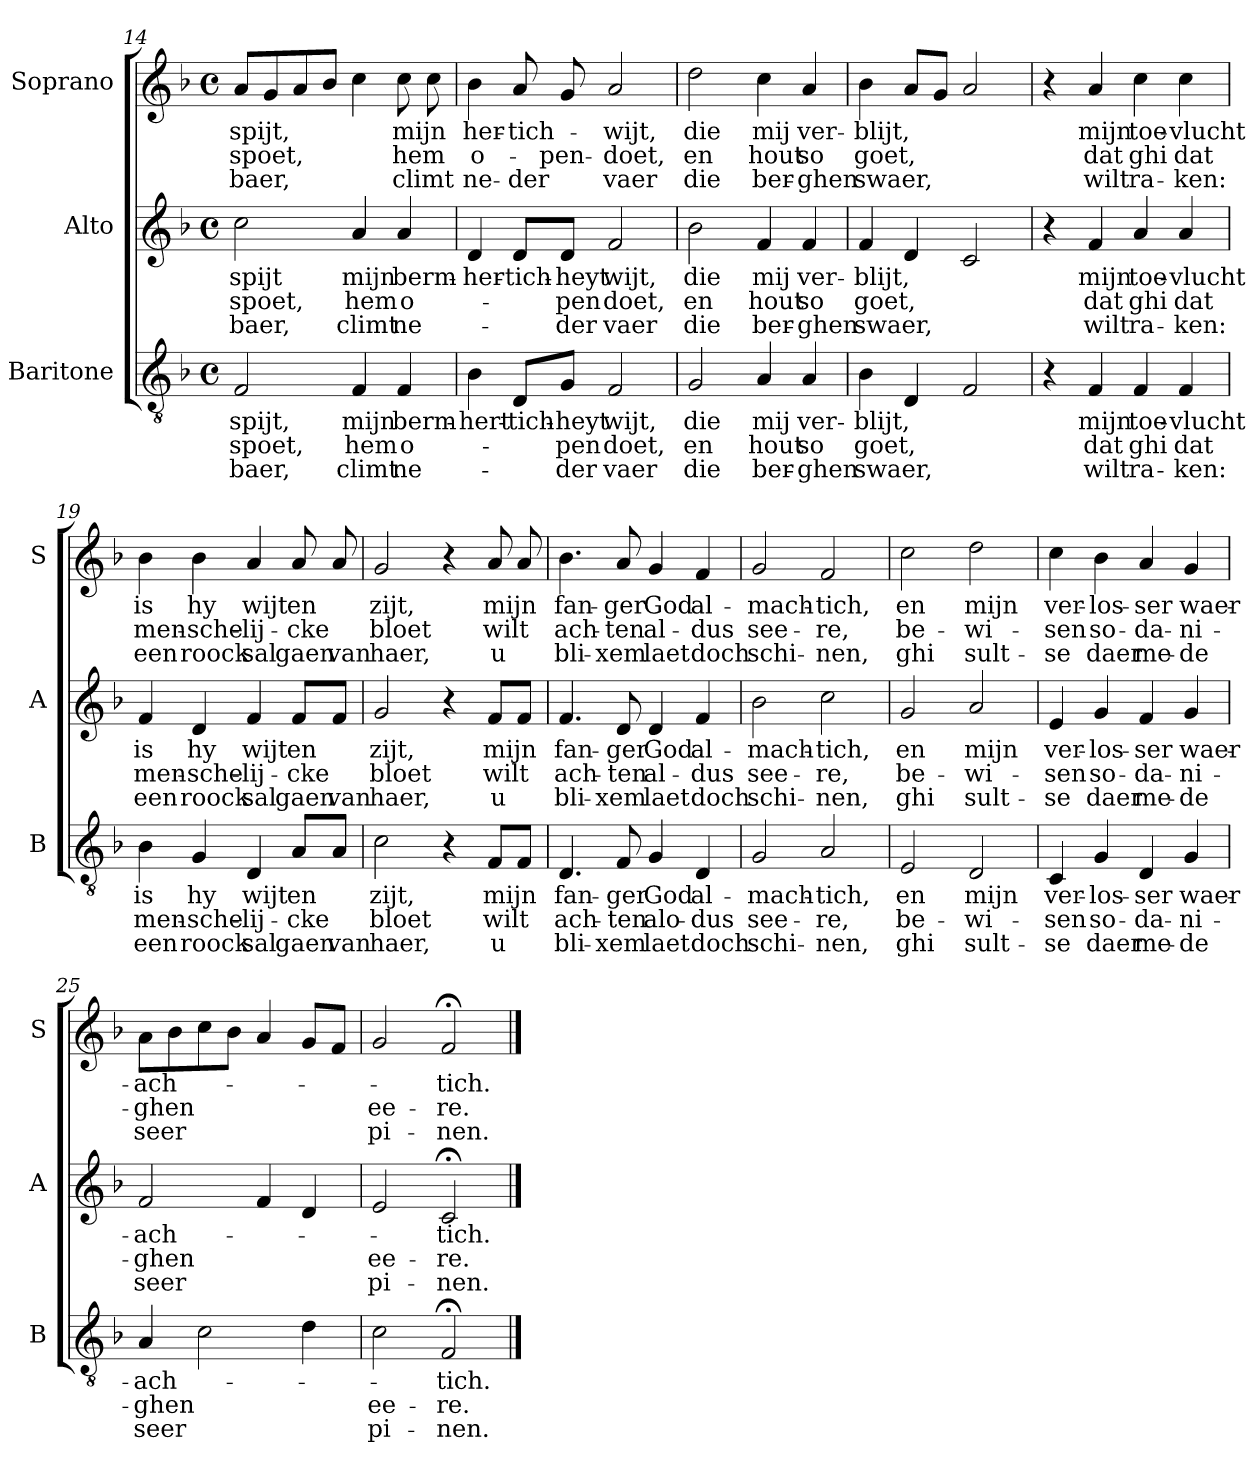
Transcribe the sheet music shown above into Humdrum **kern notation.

**kern	**text	**text	**text	**kern	**text	**text	**text	**kern	**text	**text	**text
*part3	*part3	*part3	*part3	*part2	*part2	*part2	*part2	*part1	*part1	*part1	*part1
*staff3	*staff3	*staff3	*staff3	*staff2	*staff2	*staff2	*staff2	*staff1	*staff1	*staff1	*staff1
*I"Baritone	*	*	*	*I"Alto	*	*	*	*I"Soprano	*	*	*
*I'B	*	*	*	*I'A	*	*	*	*I'S	*	*	*
!!LO:LB:g=z
*clefGv2	*	*	*	*clefG2	*	*	*	*clefG2	*	*	*
*k[b-]	*	*	*	*k[b-]	*	*	*	*k[b-]	*	*	*
*F:	*	*	*	*F:	*	*	*	*F:	*	*	*
*M4/4	*	*	*	*M4/4	*	*	*	*M4/4	*	*	*
*met(c)	*	*	*	*met(c)	*	*	*	*met(c)	*	*	*
=14	=14	=14	=14	=14	=14	=14	=14	=14	=14	=14	=14
!	!LO:LY:b	!LO:LY:b	!LO:LY:b	!	!LO:LY:b	!LO:LY:b	!LO:LY:b	!	!LO:LY:b	!LO:LY:b	!LO:LY:b
2F/	-spijt,	spoet,	-baer,	2cc\	-spijt	spoet,	-baer,	8a/L	-spijt,	spoet,	baer,
.	.	.	.	.	.	.	.	8g/	.	.	.
.	.	.	.	.	.	.	.	8a/	.	.	.
.	.	.	.	.	.	.	.	8b-/J	.	.	.
!	!LO:LY:b	!LO:LY:b	!LO:LY:b	!	!LO:LY:b	!LO:LY:b	!LO:LY:b	!	!	!	!
4F/	mijn	hem	climt	4a/	mijn	hem	climt	4cc\	.	.	.
!	!LO:LY:b	!LO:LY:b	!LO:LY:b	!	!LO:LY:b	!LO:LY:b	!LO:LY:b	!	!LO:LY:b	!LO:LY:b	!LO:LY:b
4F/	berm-	o-	ne-	4a/	berm-	o-	ne-	8cc\	mijn	hem	climt
.	.	.	.	.	.	.	.	8cc\	.	.	.
=15	=15	=15	=15	=15	=15	=15	=15	=15	=15	=15	=15
!	!LO:LY:b	!	!	!	!LO:LY:b	!	!	!	!LO:LY:b	!LO:LY:b	!LO:LY:b
4B-\	-hert-	.	.	4d/	-her-	.	.	4b-\	-her-	o-	ne-
!	!LO:LY:b	!	!	!	!LO:LY:b	!	!	!	!LO:LY:b	!	!LO:LY:b
8D/L	-tich-	.	.	8d/L	-tich-	.	.	8a/	-tich-	.	-der
!	!LO:LY:b	!LO:LY:b	!LO:LY:b	!	!LO:LY:b	!LO:LY:b	!LO:LY:b	!	!	!LO:LY:b	!
8G/J	-heyt	-pen	-der	8d/J	-heyt	-pen	-der	8g/	.	-pen-	.
!	!LO:LY:b	!LO:LY:b	!LO:LY:b	!	!LO:LY:b	!LO:LY:b	!LO:LY:b	!	!LO:LY:b	!LO:LY:b	!LO:LY:b
2F/	wijt,	doet,	vaer	2f/	wijt,	doet,	vaer	2a/	wijt,	-doet,	vaer
=16	=16	=16	=16	=16	=16	=16	=16	=16	=16	=16	=16
!	!LO:LY:b	!LO:LY:b	!LO:LY:b	!	!LO:LY:b	!LO:LY:b	!LO:LY:b	!	!LO:LY:b	!LO:LY:b	!LO:LY:b
2G/	die	en	die	2b-\	die	en	die	2dd\	die	en	die
!	!LO:LY:b	!LO:LY:b	!LO:LY:b	!	!LO:LY:b	!LO:LY:b	!LO:LY:b	!	!LO:LY:b	!LO:LY:b	!LO:LY:b
4A/	mij	hout	ber-	4f/	mij	hout	ber-	4cc\	mij	hout	ber-
!	!LO:LY:b	!LO:LY:b	!LO:LY:b	!	!LO:LY:b	!LO:LY:b	!LO:LY:b	!	!LO:LY:b	!LO:LY:b	!LO:LY:b
4A/	ver-	so	-ghen	4f/	ver-	so	-ghen	4a/	ver-	so	-ghen
=17	=17	=17	=17	=17	=17	=17	=17	=17	=17	=17	=17
!	!LO:LY:b	!LO:LY:b	!LO:LY:b	!	!LO:LY:b	!LO:LY:b	!LO:LY:b	!	!LO:LY:b	!LO:LY:b	!LO:LY:b
4B-\	-blijt,	goet,	swaer,	4f/	-blijt,	goet,	swaer,	4b-\	-blijt,	goet,	swaer,
4D/	.	.	.	4d/	.	.	.	8a/L	.	.	.
.	.	.	.	.	.	.	.	8g/J	.	.	.
2F/	.	.	.	2c/	.	.	.	2a/	.	.	.
!!LO:LB:g=z
=18	=18	=18	=18	=18	=18	=18	=18	=18	=18	=18	=18
4r	.	.	.	4r	.	.	.	4r	.	.	.
!	!LO:LY:b	!LO:LY:b	!LO:LY:b	!	!LO:LY:b	!LO:LY:b	!LO:LY:b	!	!LO:LY:b	!LO:LY:b	!LO:LY:b
4F/	mijn	dat	wilt	4f/	mijn	dat	wilt	4a/	mijn	dat	wilt
!	!LO:LY:b	!LO:LY:b	!LO:LY:b	!	!LO:LY:b	!LO:LY:b	!LO:LY:b	!	!LO:LY:b	!LO:LY:b	!LO:LY:b
4F/	toe-	ghi	ra-	4a/	toe-	ghi	ra-	4cc\	toe-	ghi	ra-
!	!LO:LY:b	!LO:LY:b	!LO:LY:b	!	!LO:LY:b	!LO:LY:b	!LO:LY:b	!	!LO:LY:b	!LO:LY:b	!LO:LY:b
4F/	-vlucht	dat	-ken:	4a/	-vlucht	dat	-ken:	4cc\	-vlucht	dat	-ken:
=19	=19	=19	=19	=19	=19	=19	=19	=19	=19	=19	=19
!	!LO:LY:b	!LO:LY:b	!LO:LY:b	!	!LO:LY:b	!LO:LY:b	!LO:LY:b	!	!LO:LY:b	!LO:LY:b	!LO:LY:b
4B-\	is	men-	een	4f/	is	men-	een	4b-\	is	men-	een
!	!LO:LY:b	!LO:LY:b	!LO:LY:b	!	!LO:LY:b	!LO:LY:b	!LO:LY:b	!	!LO:LY:b	!LO:LY:b	!LO:LY:b
4G/	hy	-sche-	roock	4d/	hy	-sche-	roock	4b-\	hy	-sche-	roock
!	!LO:LY:b	!LO:LY:b	!LO:LY:b	!	!LO:LY:b	!LO:LY:b	!LO:LY:b	!	!LO:LY:b	!LO:LY:b	!LO:LY:b
4D/	wijt	-lij-	sal	4f/	wijt	-lij-	sal	4a/	wijt	-lij-	sal
!	!LO:LY:b	!LO:LY:b	!LO:LY:b	!	!LO:LY:b	!LO:LY:b	!LO:LY:b	!	!LO:LY:b	!LO:LY:b	!LO:LY:b
8A/L	en	-cke	gaen	8f/L	en	-cke	gaen	8a/	en	-cke	gaen
!	!	!	!LO:LY:b	!	!	!	!LO:LY:b	!	!	!	!LO:LY:b
8A/J	.	.	van	8f/J	.	.	van	8a/	.	.	van
=20	=20	=20	=20	=20	=20	=20	=20	=20	=20	=20	=20
!	!LO:LY:b	!LO:LY:b	!LO:LY:b	!	!LO:LY:b	!LO:LY:b	!LO:LY:b	!	!LO:LY:b	!LO:LY:b	!LO:LY:b
2c\	zijt,	bloet	haer,	2g/	zijt,	bloet	haer,	2g/	zijt,	bloet	haer,
4r	.	.	.	4r	.	.	.	4r	.	.	.
!	!LO:LY:b	!LO:LY:b	!LO:LY:b	!	!LO:LY:b	!LO:LY:b	!LO:LY:b	!	!LO:LY:b	!LO:LY:b	!LO:LY:b
8F/L	mijn	wilt	u	8f/L	mijn	wilt	u	8a/	mijn	wilt	u
8F/J	.	.	.	8f/J	.	.	.	8a/	.	.	.
=21	=21	=21	=21	=21	=21	=21	=21	=21	=21	=21	=21
!	!LO:LY:b	!LO:LY:b	!LO:LY:b	!	!LO:LY:b	!LO:LY:b	!LO:LY:b	!	!LO:LY:b	!LO:LY:b	!LO:LY:b
4.D/	-fan-	ach-	bli-	4.f/	-fan-	ach-	bli-	4.b-\	-fan-	ach-	bli-
!	!LO:LY:b	!LO:LY:b	!LO:LY:b	!	!LO:LY:b	!LO:LY:b	!LO:LY:b	!	!LO:LY:b	!LO:LY:b	!LO:LY:b
8F/	-ger	-ten	-xem	8d/	-ger	-ten	-xem	8a/	-ger	-ten	-xem
!	!LO:LY:b	!LO:LY:b	!LO:LY:b	!	!LO:LY:b	!LO:LY:b	!LO:LY:b	!	!LO:LY:b	!LO:LY:b	!LO:LY:b
4G/	God	alo-	laet	4d/	God	al-	laet	4g/	God	al-	laet
!	!LO:LY:b	!LO:LY:b	!LO:LY:b	!	!LO:LY:b	!LO:LY:b	!LO:LY:b	!	!LO:LY:b	!LO:LY:b	!LO:LY:b
4D/	al-	-dus	doch	4f/	al-	-dus	doch	4f/	al-	-dus	doch
=22	=22	=22	=22	=22	=22	=22	=22	=22	=22	=22	=22
!	!LO:LY:b	!LO:LY:b	!LO:LY:b	!	!LO:LY:b	!LO:LY:b	!LO:LY:b	!	!LO:LY:b	!LO:LY:b	!LO:LY:b
2G/	-mach-	see-	schi-	2b-\	-mach-	see-	schi-	2g/	-mach-	see-	schi-
!	!LO:LY:b	!LO:LY:b	!LO:LY:b	!	!LO:LY:b	!LO:LY:b	!LO:LY:b	!	!LO:LY:b	!LO:LY:b	!LO:LY:b
2A/	-tich,	-re,	-nen,	2cc\	-tich,	-re,	-nen,	2f/	-tich,	-re,	-nen,
!!LO:PB:g=z
=23	=23	=23	=23	=23	=23	=23	=23	=23	=23	=23	=23
!	!LO:LY:b	!LO:LY:b	!LO:LY:b	!	!LO:LY:b	!LO:LY:b	!LO:LY:b	!	!LO:LY:b	!LO:LY:b	!LO:LY:b
2E/	en	be-	ghi	2g/	en	be-	ghi	2cc\	en	be-	ghi
!	!LO:LY:b	!LO:LY:b	!LO:LY:b	!	!LO:LY:b	!LO:LY:b	!LO:LY:b	!	!LO:LY:b	!LO:LY:b	!LO:LY:b
2D/	mijn	-wi-	sult-	2a/	mijn	-wi-	sult-	2dd\	mijn	-wi-	sult-
=24	=24	=24	=24	=24	=24	=24	=24	=24	=24	=24	=24
!	!LO:LY:b	!LO:LY:b	!LO:LY:b	!	!LO:LY:b	!LO:LY:b	!LO:LY:b	!	!LO:LY:b	!LO:LY:b	!LO:LY:b
4C/	ver-	-sen	-se	4e/	ver-	-sen	-se	4cc\	ver-	-sen	-se
!	!LO:LY:b	!LO:LY:b	!LO:LY:b	!	!LO:LY:b	!LO:LY:b	!LO:LY:b	!	!LO:LY:b	!LO:LY:b	!LO:LY:b
4G/	-los-	so-	daer	4g/	-los-	so-	daer	4b-\	-los-	so-	daer
!	!LO:LY:b	!LO:LY:b	!LO:LY:b	!	!LO:LY:b	!LO:LY:b	!LO:LY:b	!	!LO:LY:b	!LO:LY:b	!LO:LY:b
4D/	-ser	-da-	me-	4f/	-ser	-da-	me-	4a/	-ser	-da-	me-
!	!LO:LY:b	!LO:LY:b	!LO:LY:b	!	!LO:LY:b	!LO:LY:b	!LO:LY:b	!	!LO:LY:b	!LO:LY:b	!LO:LY:b
4G/	waer-	-ni-	-de	4g/	waer-	-ni-	-de	4g/	waer-	-ni-	-de
=25	=25	=25	=25	=25	=25	=25	=25	=25	=25	=25	=25
!	!LO:LY:b	!LO:LY:b	!LO:LY:b	!	!LO:LY:b	!LO:LY:b	!LO:LY:b	!	!LO:LY:b	!LO:LY:b	!LO:LY:b
4A/	-ach-	-ghen	seer	2f/	-ach-	-ghen	seer	8a\L	-ach-	-ghen	seer
.	.	.	.	.	.	.	.	8b-\	.	.	.
2c\	.	.	.	.	.	.	.	8cc\	.	.	.
.	.	.	.	.	.	.	.	8b-\J	.	.	.
.	.	.	.	4f/	.	.	.	4a/	.	.	.
4d\	.	.	.	4d/	.	.	.	8g/L	.	.	.
.	.	.	.	.	.	.	.	8f/J	.	.	.
=26	=26	=26	=26	=26	=26	=26	=26	=26	=26	=26	=26
!	!	!LO:LY:b	!LO:LY:b	!	!	!LO:LY:b	!LO:LY:b	!	!	!LO:LY:b	!LO:LY:b
2c\	.	ee-	pi-	2e/	.	ee-	pi-	2g/	.	ee-	pi-
!	!LO:LY:b	!LO:LY:b	!LO:LY:b	!	!LO:LY:b	!LO:LY:b	!LO:LY:b	!	!LO:LY:b	!LO:LY:b	!LO:LY:b
2F;</	-tich.	-re.	-nen.	2c;</	-tich.	-re.	-nen.	2f;</	-tich.	-re.	-nen.
==	==	==	==	==	==	==	==	==	==	==	==
*-	*-	*-	*-	*-	*-	*-	*-	*-	*-	*-	*-
